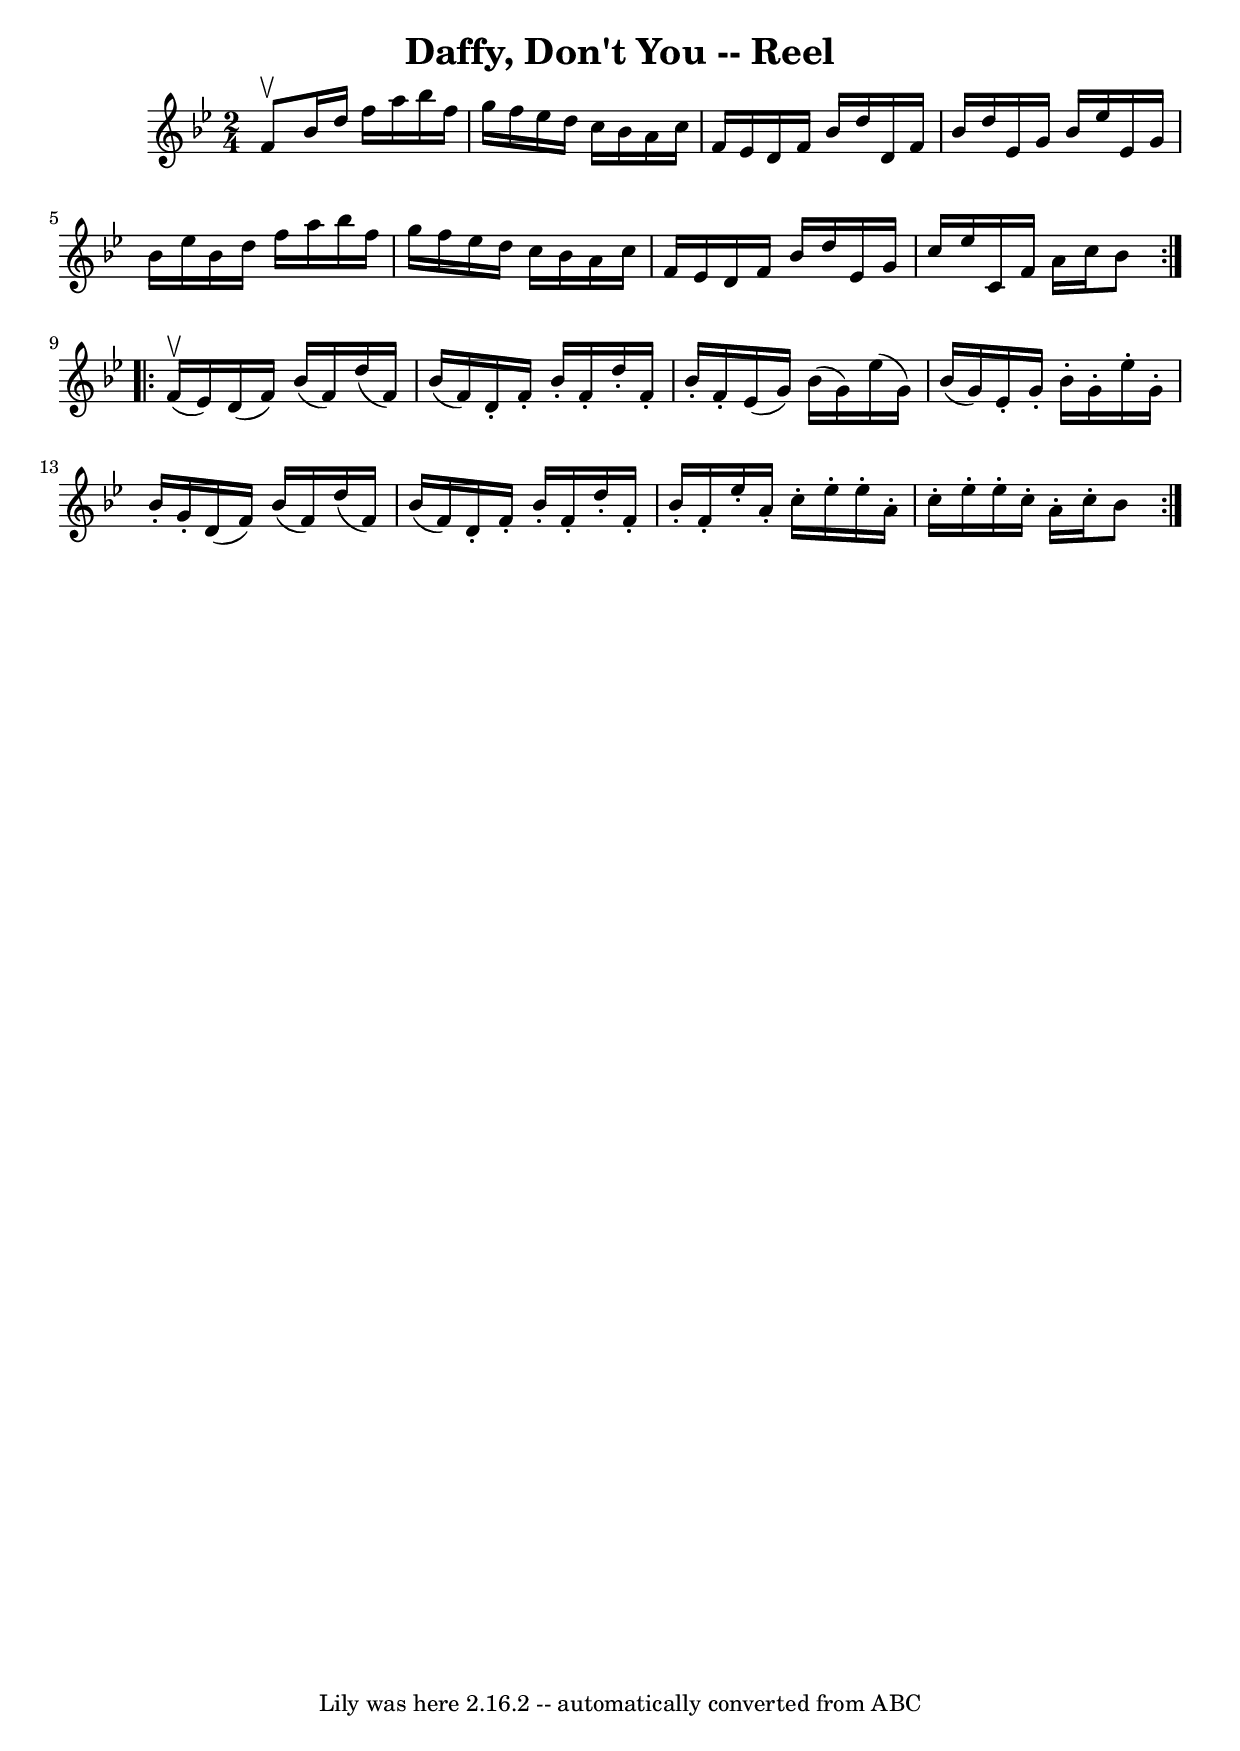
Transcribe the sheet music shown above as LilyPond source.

\version "2.16.2"
\include "Mammoth.ily"
\header {
  %% book = "Ryan's Mammoth Collection"
 crossRefNumber = "1"
 footnotes = ""
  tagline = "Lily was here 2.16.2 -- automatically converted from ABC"
  title = "Daffy, Don't You -- Reel"

}
voicedefault =  {



  \repeat volta 2 {

    \time 2/4      \key bf \major f'8^\upbow  |
 bf'16 d''16 f''16 a''16 bf''16 f''16 g''16 f''16     |
 ef''16 d''16 c''16 bf'16 a'16 c''16 f'16 ef'16     |
 d'16 f'16 bf'16 d''16 d'16 f'16 bf'16 d''16     |
 ef'16 g'16 bf'16 ef''16 ef'16 g'16 bf'16 ef''16     |
 bf'16 d''16 f''16 a''16 bf''16 f''16 g''16 f''16      |
 ef''16 d''16 c''16 bf'16 a'16 c''16 f'16 ef'16     |
 d'16 f'16 bf'16 d''16 ef'16 g'16 c''16 ef''16     |
 c'16 f'16 a'16 c''16 bf'8  

  } 
  \repeat volta 2 { f'16^\upbow(ef'16)  |
 d'16 (f'16) bf'16 (f'16) d''16 (f'16) bf'16 (f'16)   |
    
 d'16-. f'16-. bf'16-. f'16-. d''16-. f'16-. bf'16-. f'16-.    |
 ef'16 (g'16) bf'16 (g'16) ef''16 ( g'16) bf'16 (g'16)    |
 ef'16-. g'16-. bf'16-. g'16-. ef''16-. g'16-. bf'16-. g'16-.    |
 d'16 ( f'16) bf'16 (f'16) d''16 (f'16) bf'16 (f'16)     |
 d'16-. f'16-. bf'16-. f'16-. d''16-. f'16-. bf'16-. f'16-.    |
 ef''16-. a'16-. c''16-. ef''16-. ef''16-. a'16-. c''16-. ef''16-.    |
 ef''16-. c''16-. a'16-. c''16-. bf'8    
  }   

}

\score{
  <<

    \context Staff="default"
    {
      \voicedefault 
      
    }

  >>
  \layout {
    
  }
  \midi {
  }

}
